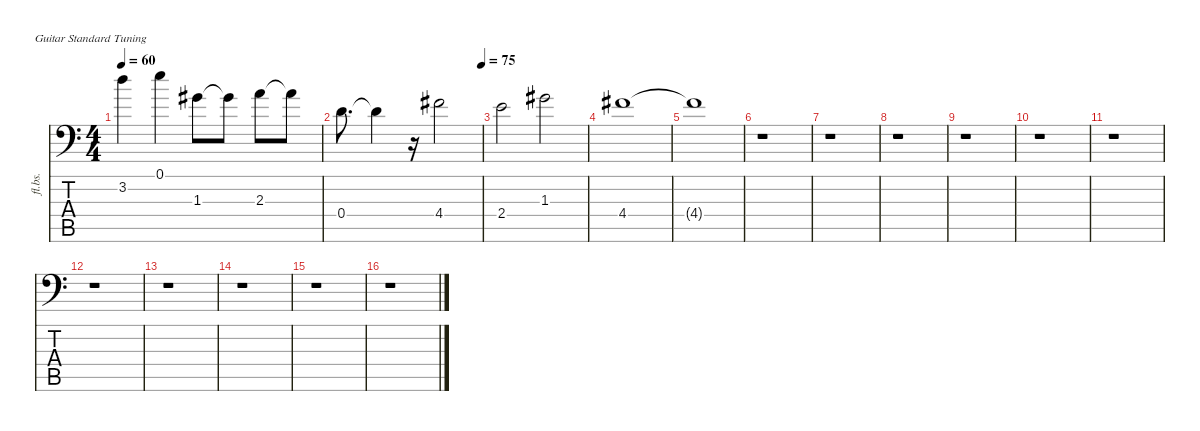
\defaultSystemsLayout 4
\hideDynamics
\bracketExtendMode nobrackets
\otherSystemsTrackNameOrientation horizontal
\track ("Keyboards III" "fl.bs.") {instrument fretlessbass}
\staff {score tabs}
\tuning (E4 B3 G3 D3 A2 E2)
\ts (4 4)
\beaming (8 2 2 2 2)
\tempo 60
\clef f4
\ks c
3.2.4{dy f instrument fretlessbass} 0.1.4 1.3{acc #}.8{dy mf} 1.3{t acc #}.8{dy f} 2.3.8 2.3{t}.8 |
\tempo (75 1)
0.4.8{d} 0.4{t}.4 r.16 4.4{acc #}.2 |
2.4.2 1.3{acc #}.2 |
4.4{acc #}.1{dy mf} |
4.4{t acc #}.1{dy f} |
r.1 |
r.1 |
r.1 |
r.1 |
r.1 |
r.1 |
r.1 |
r.1 |
r.1 |
r.1 |
r.1
